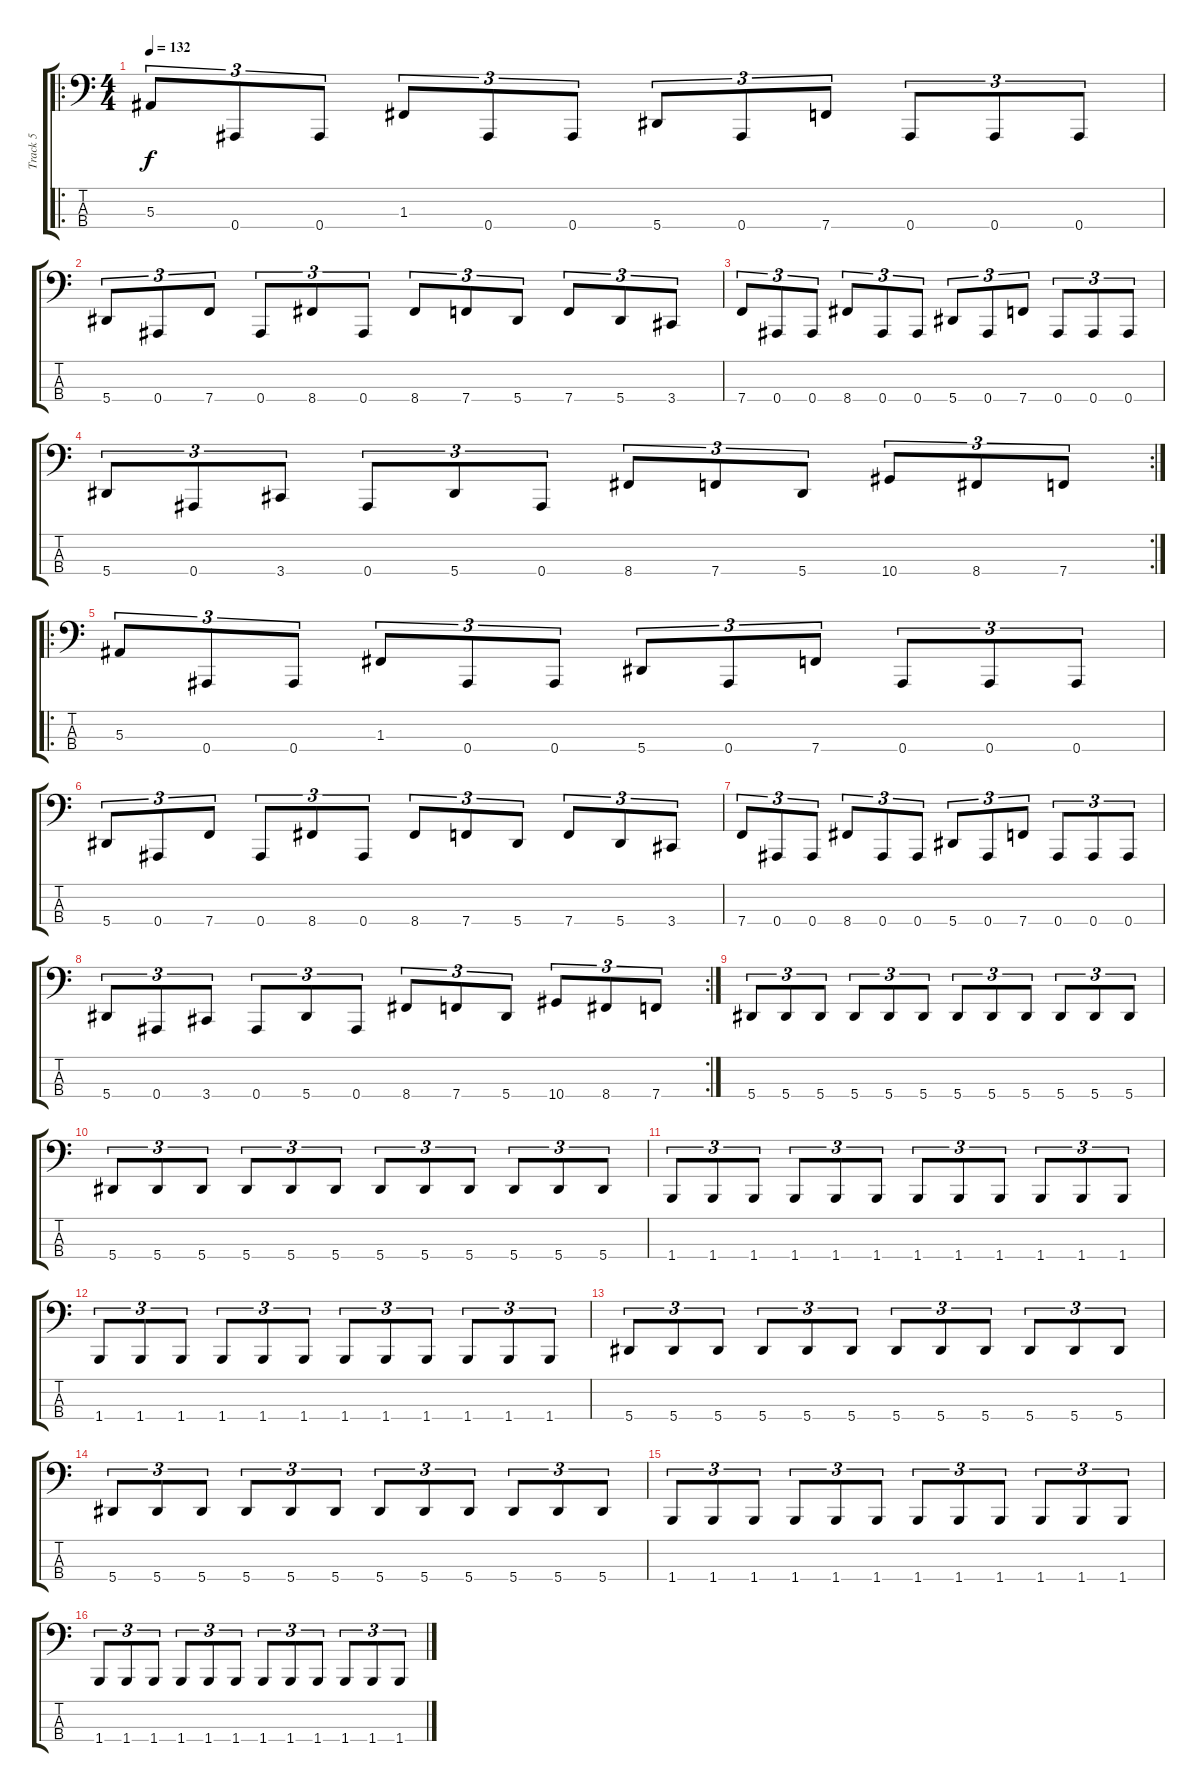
\track ("Track 5" "Track 5") {instrument electricbasspick}
\staff {score tabs}
\tuning (Eb2 Bb1 F1 Bb0) {hide}
\ro
\ts (4 4)
\tempo 132
\clef f4
\ks c
5.3.8{tu (3 2) dy f instrument electricbasspick} 0.4.8{tu (3 2)} 0.4.8{tu (3 2)} 1.3.8{tu (3 2)} 0.4.8{tu (3 2)} 0.4.8{tu (3 2)} 5.4.8{tu (3 2)} 0.4.8{tu (3 2)} 7.4.8{tu (3 2)} 0.4.8{tu (3 2)} 0.4.8{tu (3 2)} 0.4.8{tu (3 2)} |
5.4.8{tu (3 2)} 0.4.8{tu (3 2)} 7.4.8{tu (3 2)} 0.4.8{tu (3 2)} 8.4.8{tu (3 2)} 0.4.8{tu (3 2)} 8.4.8{tu (3 2)} 7.4.8{tu (3 2)} 5.4.8{tu (3 2)} 7.4.8{tu (3 2)} 5.4.8{tu (3 2)} 3.4.8{tu (3 2)} |
7.4.8{tu (3 2)} 0.4.8{tu (3 2)} 0.4.8{tu (3 2)} 8.4.8{tu (3 2)} 0.4.8{tu (3 2)} 0.4.8{tu (3 2)} 5.4.8{tu (3 2)} 0.4.8{tu (3 2)} 7.4.8{tu (3 2)} 0.4.8{tu (3 2)} 0.4.8{tu (3 2)} 0.4.8{tu (3 2)} |
\rc 2
5.4.8{tu (3 2)} 0.4.8{tu (3 2)} 3.4.8{tu (3 2)} 0.4.8{tu (3 2)} 5.4.8{tu (3 2)} 0.4.8{tu (3 2)} 8.4.8{tu (3 2)} 7.4.8{tu (3 2)} 5.4.8{tu (3 2)} 10.4.8{tu (3 2)} 8.4.8{tu (3 2)} 7.4.8{tu (3 2)} |
\ro
5.3.8{tu (3 2)} 0.4.8{tu (3 2)} 0.4.8{tu (3 2)} 1.3.8{tu (3 2)} 0.4.8{tu (3 2)} 0.4.8{tu (3 2)} 5.4.8{tu (3 2)} 0.4.8{tu (3 2)} 7.4.8{tu (3 2)} 0.4.8{tu (3 2)} 0.4.8{tu (3 2)} 0.4.8{tu (3 2)} |
5.4.8{tu (3 2)} 0.4.8{tu (3 2)} 7.4.8{tu (3 2)} 0.4.8{tu (3 2)} 8.4.8{tu (3 2)} 0.4.8{tu (3 2)} 8.4.8{tu (3 2)} 7.4.8{tu (3 2)} 5.4.8{tu (3 2)} 7.4.8{tu (3 2)} 5.4.8{tu (3 2)} 3.4.8{tu (3 2)} |
7.4.8{tu (3 2)} 0.4.8{tu (3 2)} 0.4.8{tu (3 2)} 8.4.8{tu (3 2)} 0.4.8{tu (3 2)} 0.4.8{tu (3 2)} 5.4.8{tu (3 2)} 0.4.8{tu (3 2)} 7.4.8{tu (3 2)} 0.4.8{tu (3 2)} 0.4.8{tu (3 2)} 0.4.8{tu (3 2)} |
\rc 2
5.4.8{tu (3 2)} 0.4.8{tu (3 2)} 3.4.8{tu (3 2)} 0.4.8{tu (3 2)} 5.4.8{tu (3 2)} 0.4.8{tu (3 2)} 8.4.8{tu (3 2)} 7.4.8{tu (3 2)} 5.4.8{tu (3 2)} 10.4.8{tu (3 2)} 8.4.8{tu (3 2)} 7.4.8{tu (3 2)} |
5.4.8{tu (3 2)} 5.4.8{tu (3 2)} 5.4.8{tu (3 2)} 5.4.8{tu (3 2)} 5.4.8{tu (3 2)} 5.4.8{tu (3 2)} 5.4.8{tu (3 2)} 5.4.8{tu (3 2)} 5.4.8{tu (3 2)} 5.4.8{tu (3 2)} 5.4.8{tu (3 2)} 5.4.8{tu (3 2)} |
5.4.8{tu (3 2)} 5.4.8{tu (3 2)} 5.4.8{tu (3 2)} 5.4.8{tu (3 2)} 5.4.8{tu (3 2)} 5.4.8{tu (3 2)} 5.4.8{tu (3 2)} 5.4.8{tu (3 2)} 5.4.8{tu (3 2)} 5.4.8{tu (3 2)} 5.4.8{tu (3 2)} 5.4.8{tu (3 2)} |
1.4.8{tu (3 2)} 1.4.8{tu (3 2)} 1.4.8{tu (3 2)} 1.4.8{tu (3 2)} 1.4.8{tu (3 2)} 1.4.8{tu (3 2)} 1.4.8{tu (3 2)} 1.4.8{tu (3 2)} 1.4.8{tu (3 2)} 1.4.8{tu (3 2)} 1.4.8{tu (3 2)} 1.4.8{tu (3 2)} |
1.4.8{tu (3 2)} 1.4.8{tu (3 2)} 1.4.8{tu (3 2)} 1.4.8{tu (3 2)} 1.4.8{tu (3 2)} 1.4.8{tu (3 2)} 1.4.8{tu (3 2)} 1.4.8{tu (3 2)} 1.4.8{tu (3 2)} 1.4.8{tu (3 2)} 1.4.8{tu (3 2)} 1.4.8{tu (3 2)} |
5.4.8{tu (3 2)} 5.4.8{tu (3 2)} 5.4.8{tu (3 2)} 5.4.8{tu (3 2)} 5.4.8{tu (3 2)} 5.4.8{tu (3 2)} 5.4.8{tu (3 2)} 5.4.8{tu (3 2)} 5.4.8{tu (3 2)} 5.4.8{tu (3 2)} 5.4.8{tu (3 2)} 5.4.8{tu (3 2)} |
5.4.8{tu (3 2)} 5.4.8{tu (3 2)} 5.4.8{tu (3 2)} 5.4.8{tu (3 2)} 5.4.8{tu (3 2)} 5.4.8{tu (3 2)} 5.4.8{tu (3 2)} 5.4.8{tu (3 2)} 5.4.8{tu (3 2)} 5.4.8{tu (3 2)} 5.4.8{tu (3 2)} 5.4.8{tu (3 2)} |
1.4.8{tu (3 2)} 1.4.8{tu (3 2)} 1.4.8{tu (3 2)} 1.4.8{tu (3 2)} 1.4.8{tu (3 2)} 1.4.8{tu (3 2)} 1.4.8{tu (3 2)} 1.4.8{tu (3 2)} 1.4.8{tu (3 2)} 1.4.8{tu (3 2)} 1.4.8{tu (3 2)} 1.4.8{tu (3 2)} |
1.4.8{tu (3 2)} 1.4.8{tu (3 2)} 1.4.8{tu (3 2)} 1.4.8{tu (3 2)} 1.4.8{tu (3 2)} 1.4.8{tu (3 2)} 1.4.8{tu (3 2)} 1.4.8{tu (3 2)} 1.4.8{tu (3 2)} 1.4.8{tu (3 2)} 1.4.8{tu (3 2)} 1.4.8{tu (3 2)}
